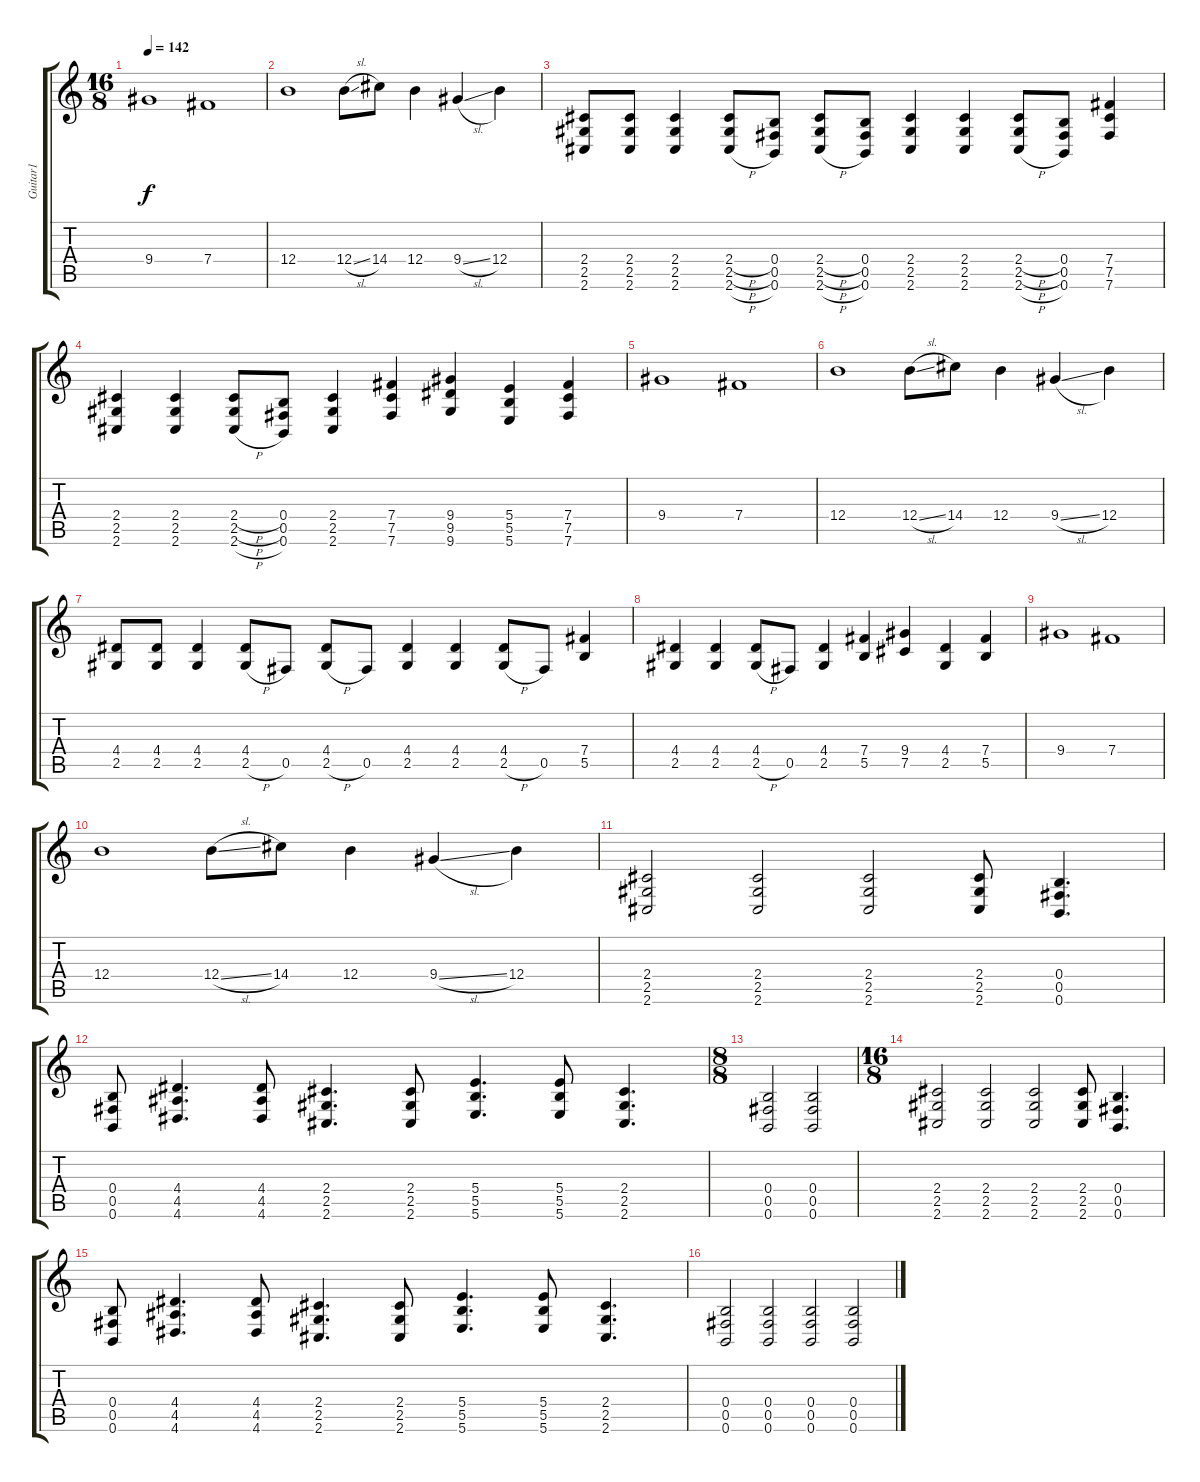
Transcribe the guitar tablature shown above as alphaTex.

\track ("Guitar1" "Guitar1") {instrument overdrivenguitar}
\staff {score tabs}
\tuning (B3 Ab3 E3 B2 Gb2 B1) {hide}
\ts (16 8)
\tempo 142
\clef g2
\ks c
9.4.1{dy f} 7.4.1 |
12.4.1 12.4{sl}.8 14.4.8 12.4.4 9.4{sl}.4 12.4.4 |
(2.4 2.5 2.6).8 (2.4 2.5 2.6).8 (2.4 2.5 2.6).4 (2.4{h} 2.5{h} 2.6{h}).8 (0.4 0.5 0.6).8 (2.4{h} 2.5{h} 2.6{h}).8 (0.4 0.5 0.6).8 (2.4 2.5 2.6).4 (2.4 2.5 2.6).4 (2.4{h} 2.5{h} 2.6{h}).8 (0.4 0.5 0.6).8 (7.4 7.5 7.6).4 |
(2.4 2.5 2.6).4 (2.4 2.5 2.6).4 (2.4{h} 2.5{h} 2.6{h}).8 (0.4 0.5 0.6).8 (2.4 2.5 2.6).4 (7.4 7.5 7.6).4 (9.4 9.5 9.6).4 (5.4 5.5 5.6).4 (7.4 7.5 7.6).4 |
9.4.1 7.4.1 |
12.4.1 12.4{sl}.8 14.4.8 12.4.4 9.4{sl}.4 12.4.4 |
(4.4 2.5).8 (4.4 2.5).8 (4.4 2.5).4 (4.4 2.5{h}).8 0.5.8 (4.4 2.5{h}).8 0.5.8 (4.4 2.5).4 (4.4 2.5).4 (4.4 2.5{h}).8 0.5.8 (7.4 5.5).4 |
(4.4 2.5).4 (4.4 2.5).4 (4.4 2.5{h}).8 0.5.8 (4.4 2.5).4 (7.4 5.5).4 (9.4 7.5).4 (4.4 2.5).4 (7.4 5.5).4 |
9.4.1 7.4.1 |
12.4.1 12.4{sl}.8 14.4.8 12.4.4 9.4{sl}.4 12.4.4 |
(2.4 2.5 2.6).2 (2.4 2.5 2.6).2 (2.4 2.5 2.6).2 (2.4 2.5 2.6).8 (0.4 0.5 0.6).4{d} |
(0.4 0.5 0.6).8 (4.4 4.5 4.6).4{d} (4.4 4.5 4.6).8 (2.4 2.5 2.6).4{d} (2.4 2.5 2.6).8 (5.4 5.5 5.6).4{d} (5.4 5.5 5.6).8 (2.4 2.5 2.6).4{d} |
\ts (8 8)
(0.4 0.5 0.6).2 (0.4 0.5 0.6).2 |
\ts (16 8)
(2.4 2.5 2.6).2 (2.4 2.5 2.6).2 (2.4 2.5 2.6).2 (2.4 2.5 2.6).8 (0.4 0.5 0.6).4{d} |
(0.4 0.5 0.6).8 (4.4 4.5 4.6).4{d} (4.4 4.5 4.6).8 (2.4 2.5 2.6).4{d} (2.4 2.5 2.6).8 (5.4 5.5 5.6).4{d} (5.4 5.5 5.6).8 (2.4 2.5 2.6).4{d} |
(0.4 0.5 0.6).2 (0.4 0.5 0.6).2 (0.4 0.5 0.6).2 (0.4 0.5 0.6).2
